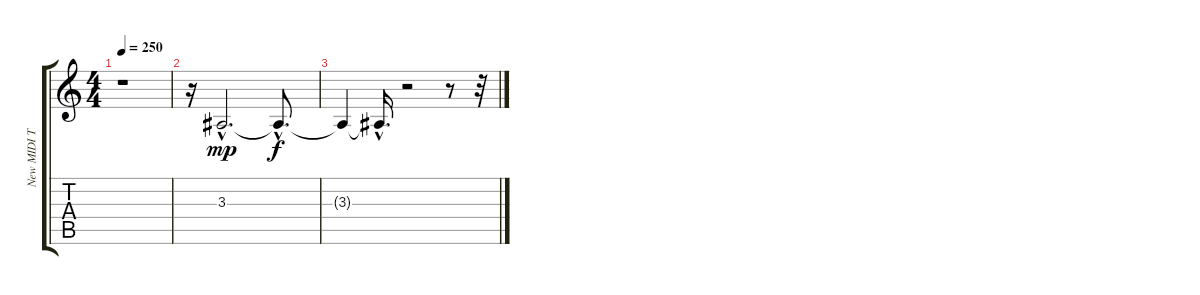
\track ("New MIDI Track" "New MIDI T") {instrument xylophone}
\staff {score tabs}
\tuning (E4 B3 G3 D3 A2 E2) {hide}
\ts (4 4)
\tempo 250
\clef g2
\ks c
r.1{dy f} |
r.16 3.3{hac}.2{d dy mp} 3.3{hac t}.8{d dy f} |
3.3{t}.4 3.3{hac t}.16{d} r.2 r.8 r.32
